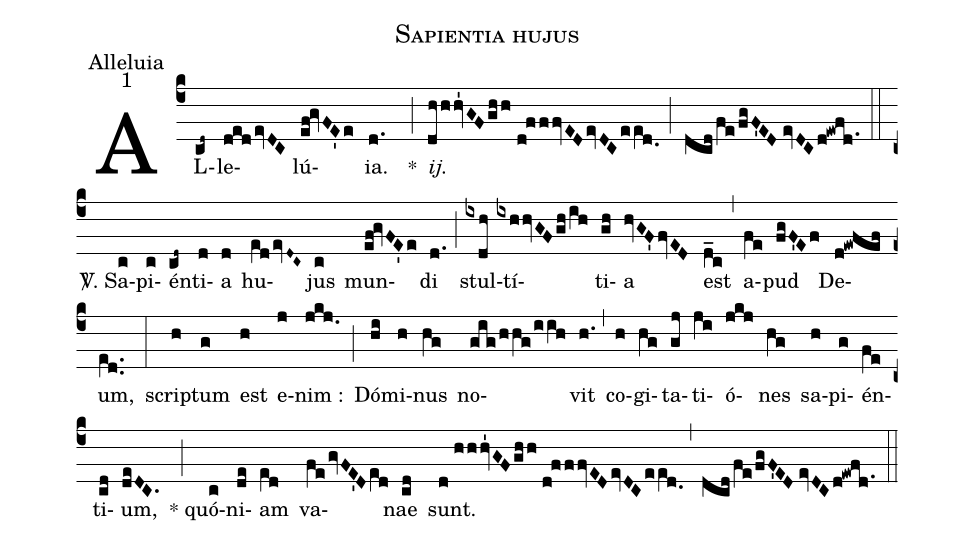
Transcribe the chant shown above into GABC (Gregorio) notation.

name:Sapientia hujus;
office-part:Alleluia;
mode:1;
%%
(c4) AL(cd~)le(dedevDC)lú(ef!gvFE'e){ia}.(d.) <clear>*(;) <i>ij.</i>(dhhhv'1GFghh//d!fffvEDevDCee[ll:1]d.0) (;) (dcd/!fe/!fgF'ED//evDCd!ewfd.1) (::) <sp>V/</sp>. Sa(c)pi(c)én(cd~)ti(d)a(d) hu(e[ll:1]devD~C~)jus(c) mun(ef!gvFE'e)di(d.) (;) stul(ixdh)tí(ixhhvGFgh/ih)ti(gh)a(hvGF'fvED) est(d_c) (,) a(fe)pud(fgF'Ef) De(d!ewfef)um,(e[ll:1]d..) (:) scri(h)ptum(g) est(h) e(j)nim :(jkj.) (;) Dó(hi)mi(h)nus(hg) no(gig/hhg/iih)vit(h.) (,) co(h)gi(hg)ta(gj)ti(ji)ó(jkj)nes(hg) sa(h)pi(g)én(fe)ti(cd)um,(deDC.) (;) * quó(c)ni(de)am(e[ll:1]d) va(fegvFE'De[ll:1]d)nae(cd) sunt.(d//hhhv'1GFghh//d!fffvEDevDCee[ll:1]d.0) (,) (dcd/!fe/!fgF'ED//evDCd!ewfd.1) (::)
